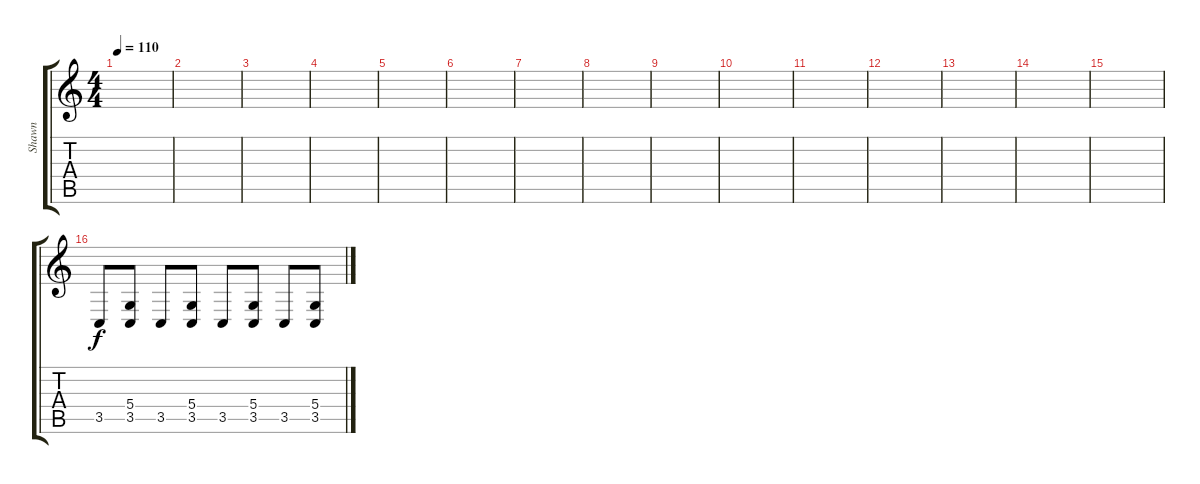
\track ("Shawn" "Shawn") {instrument melodictom}
\staff {score tabs}
\tuning (E4 B3 G3 D3 A2 E2) {hide}
\ts (4 4)
\tempo 110
\clef g2
\ks c
|
|
|
|
|
|
|
|
|
|
|
|
|
|
|
3.5.8 (5.4 3.5).8 3.5.8 (5.4 3.5).8 3.5.8 (5.4 3.5).8 3.5.8 (5.4 3.5).8
